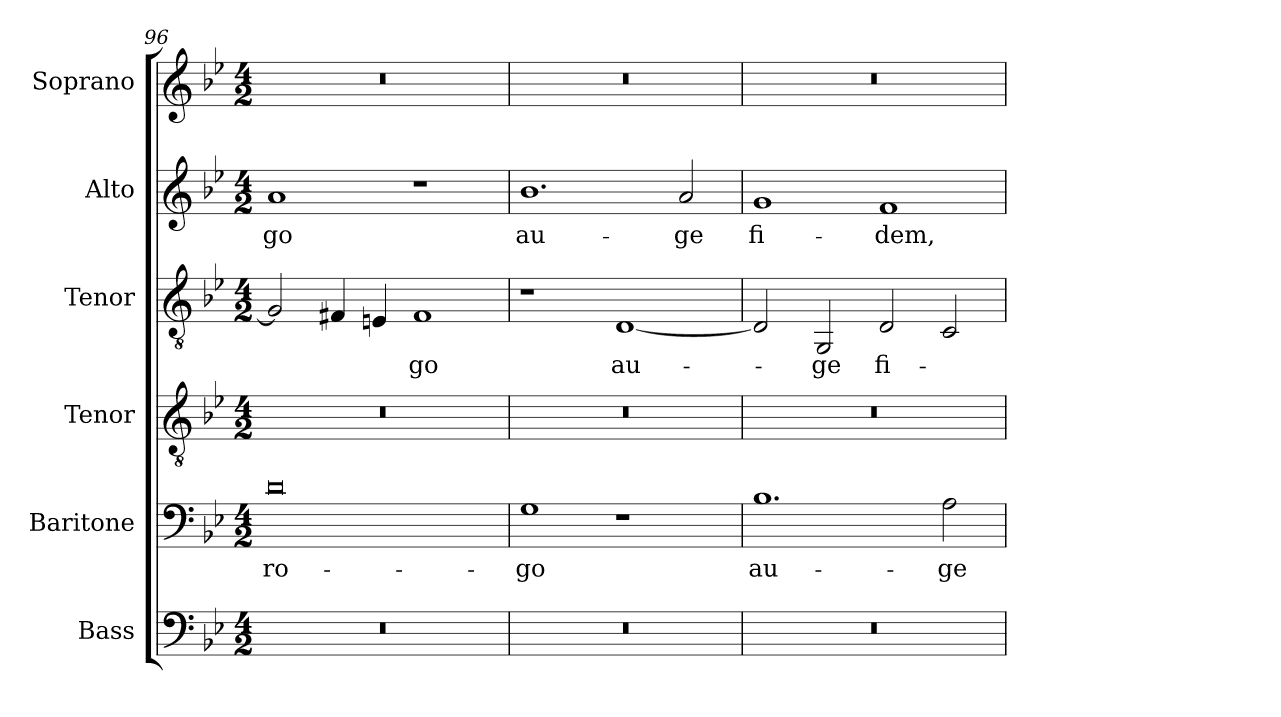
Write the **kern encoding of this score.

**kern	**kern	**text	**kern	**kern	**text	**kern	**text	**kern
*part6	*part5	*part5	*part4	*part3	*part3	*part2	*part2	*part1
*staff6	*staff5	*staff5	*staff4	*staff3	*staff3	*staff2	*staff2	*staff1
*I"Bass	*I"Baritone	*	*I"Tenor	*I"Tenor	*	*I"Alto	*	*I"Soprano
*I'B.	*I'Bar.	*	*I'T2.	*I'T1.	*	*I'A.	*	*I'S.
*clefF4	*clefF4	*	*clefGv2	*clefGv2	*	*clefG2	*	*clefG2
*	*	*	*ITrd7c12	*	*	*	*	*
*k[b-e-]	*k[b-e-]	*	*k[b-e-]	*k[b-e-]	*	*k[b-e-]	*	*k[b-e-]
*B-:	*B-:	*	*B-:	*B-:	*	*B-:	*	*B-:
*M4/2	*M4/2	*	*M4/2	*M4/2	*	*M4/2	*	*M4/2
=96	=96	=96	=96	=96	=96	=96	=96	=96
!LO:N:vis=1	!	!	!	!	!	!	!	!
!	!	!LO:LY:b:color=#000000	!LO:N:vis=1	!	!	!	!	!
!	!	!	!	!	!	!	!LO:LY:b:color=#000000	!LO:N:vis=1
0r	0di	ro-	0r	2Gi/]	.	1ai	-go	0r
.	.	.	.	4F#Xi/	.	.	.	.
.	.	.	.	4Eni/	.	.	.	.
!	!	!	!	!	!LO:LY:b:color=#000000	!	!	!
.	.	.	.	1F#i	-go	1r	.	.
!!LO:LB:g=z
=97	=97	=97	=97	=97	=97	=97	=97	=97
!LO:N:vis=1	!	!	!	!	!	!	!	!
!	!	!LO:LY:b:color=#000000	!LO:N:vis=1	!	!	!	!	!
!	!	!	!	!	!	!	!LO:LY:b:color=#000000	!LO:N:vis=1
0r	1Gi	-go	0r	1r	.	1.b-i	au-	0r
!	!	!	!	!	!LO:LY:b:color=#000000	!	!	!
.	1r	.	.	[1Di	au-	.	.	.
!	!	!	!	!	!	!	!LO:LY:b:color=#000000	!
.	.	.	.	.	.	2ai/	-ge	.
=98	=98	=98	=98	=98	=98	=98	=98	=98
!LO:N:vis=1	!	!	!	!	!	!	!	!
!	!	!LO:LY:b:color=#000000	!LO:N:vis=1	!	!	!	!	!
!	!	!	!	!	!	!	!LO:LY:b:color=#000000	!LO:N:vis=1
0r	1.B-i	au-	0r	2Di/]	.	1gi	fi-	0r
!	!	!	!	!	!LO:LY:b:color=#000000	!	!	!
.	.	.	.	2GGi/	-ge	.	.	.
!	!	!	!	!	!LO:LY:b:color=#000000	!	!	!
!	!	!	!	!	!	!	!LO:LY:b:color=#000000	!
.	.	.	.	2Di/	fi-	1fi	-dem,	.
!	!	!LO:LY:b:color=#000000	!	!	!	!	!	!
.	2Ai\	-ge	.	2Ci/	.	.	.	.
=	=	=	=	=	=	=	=	=
*-	*-	*-	*-	*-	*-	*-	*-	*-
